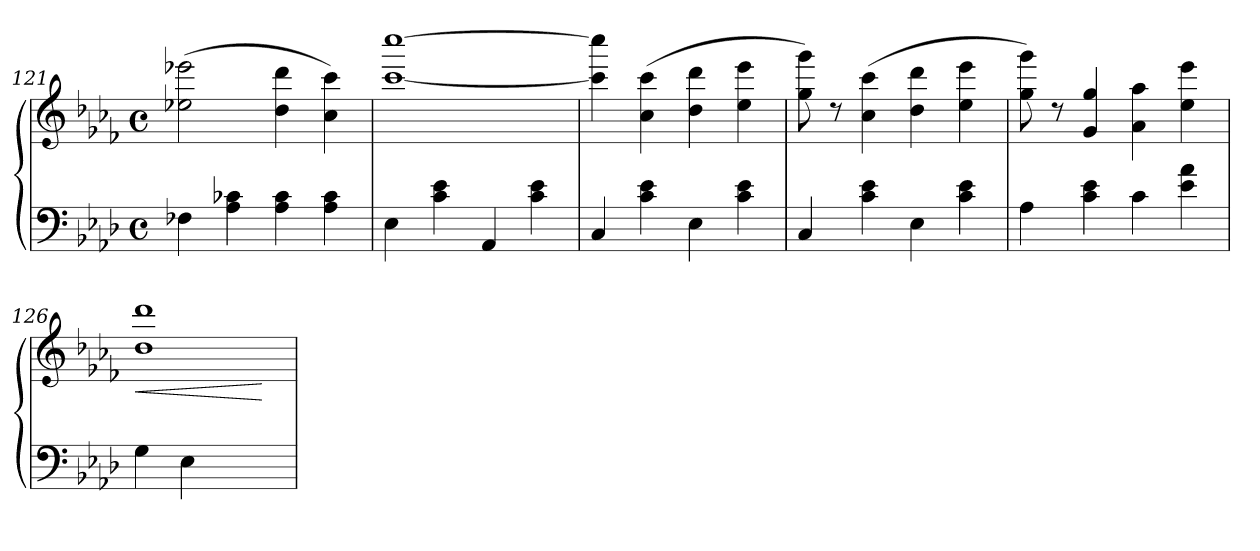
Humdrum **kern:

**kern	**kern	**dynam
*part1	*part1	*part1
*staff2	*staff1	*staff1/2
*clefF4	*clefG3	*
*k[b-e-a-d-]	*k[b-e-a-d-]	*
*M4/4	*M4/4	*
*met(c)	*met(c)	*
=121	=121	=121
4F-X\	(>2cc-X\ 2ccc-X\	.
4A-\ 4c-X\	.	.
4A-\ 4c-\	4b-\ 4bb-\	.
4A-\ 4c-\	4a-\ 4aa-\)	.
!!LO:LB:g=z
=122	=122	=122
*	*^	*
4E-\	[>1aaa-	[<1aa-	.
4c\ 4e-\	.	.	.
4AA-/	.	.	.
4c\ 4e-\	.	.	.
*	*v	*v	*
=123	=123	=123
4C/	4aa-\] 4aaa-\]	.
4c\ 4e-\	(>4a-\ 4aa-\	.
4E-\	4b-\ 4bb-\	.
4c\ 4e-\	4cc\ 4ccc\	.
=124	=124	=124
4C/	8ee-\ 8eee-\)	.
.	8rb	.
4c\ 4e-\	(>4a-\ 4aa-\	.
4E-\	4b-\ 4bb-\	.
4c\ 4e-\	4cc\ 4ccc\	.
=125	=125	=125
4A-\	8ee-\ 8eee-\)	.
.	8rb	.
4c\ 4e-\	4e-/ 4ee-/	.
4c\	4f\ 4ff\	.
4e-\ 4a-\	4cc\ 4ccc\	.
=126	=126	=126
!	!	!LO:HP:b
*	*^	*
4G\	1bb-	1b-	<
4E-\	.	.	.
2ryy	.	.	.
*	*v	*v	*
.	.	[
=	=	=
*-	*-	*-
